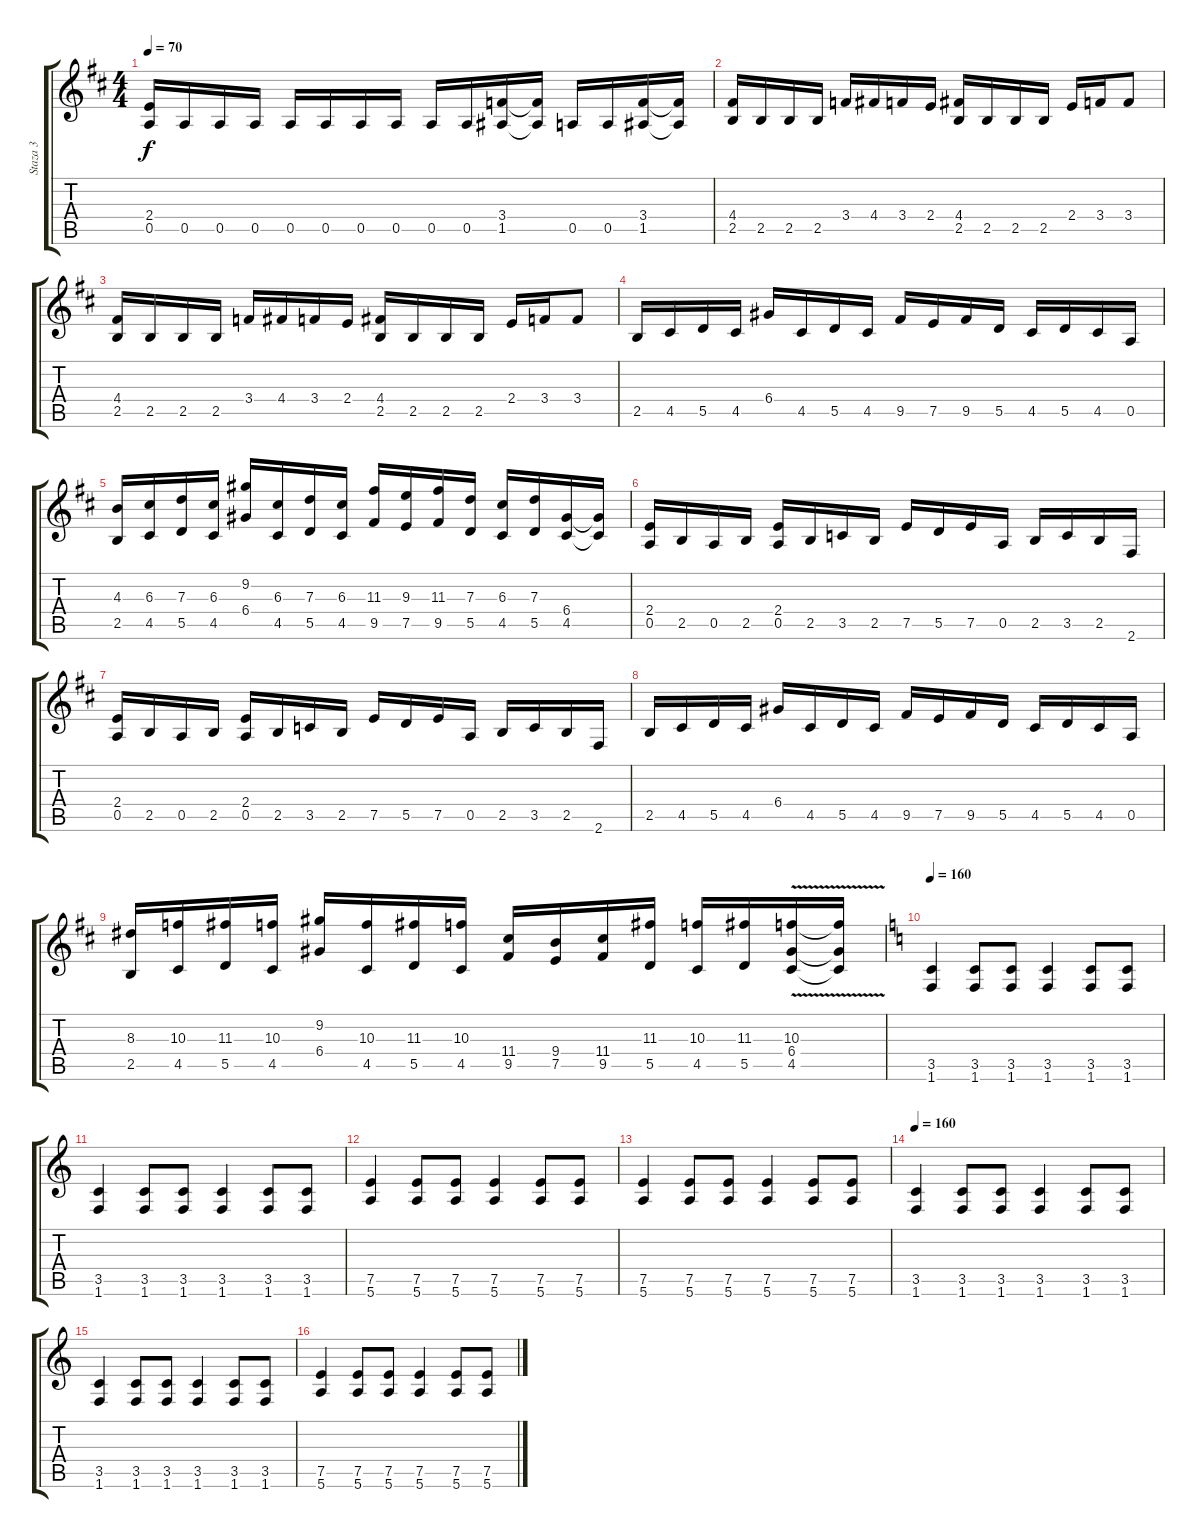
\track ("Staza 3" "Staza 3") {instrument overdrivenguitar}
\staff {score tabs}
\tuning (E4 B3 G3 D3 A2 E2) {hide}
\ts (4 4)
\tempo 70
\clef g2
\ks bminor
(2.4 0.5).16{dy f} 0.5.16 0.5.16 0.5.16 0.5.16 0.5.16 0.5.16 0.5.16 0.5.16 0.5.16 (3.4 1.5).16 (3.4{t} 1.5{t}).16 0.5.16 0.5.16 (3.4 1.5).16 (3.4{t} 1.5{t}).16 |
(4.4 2.5).16 2.5.16 2.5.16 2.5.16 3.4.16 4.4.16 3.4.16 2.4.16 (4.4 2.5).16 2.5.16 2.5.16 2.5.16 2.4.16 3.4.16 3.4.8 |
(4.4 2.5).16 2.5.16 2.5.16 2.5.16 3.4.16 4.4.16 3.4.16 2.4.16 (4.4 2.5).16 2.5.16 2.5.16 2.5.16 2.4.16 3.4.16 3.4.8 |
2.5.16 4.5.16 5.5.16 4.5.16 6.4.16 4.5.16 5.5.16 4.5.16 9.5.16 7.5.16 9.5.16 5.5.16 4.5.16 5.5.16 4.5.16 0.5.16 |
(4.3 2.5).16 (6.3 4.5).16 (7.3 5.5).16 (6.3 4.5).16 (9.2 6.4).16 (6.3 4.5).16 (7.3 5.5).16 (6.3 4.5).16 (11.3 9.5).16 (9.3 7.5).16 (11.3 9.5).16 (7.3 5.5).16 (6.3 4.5).16 (7.3 5.5).16 (6.4 4.5).16 (6.4{t} 4.5{t}).16 |
(2.4 0.5).16 2.5.16 0.5.16 2.5.16 (2.4 0.5).16 2.5.16 3.5.16 2.5.16 7.5.16 5.5.16 7.5.16 0.5.16 2.5.16 3.5.16 2.5.16 2.6.16 |
(2.4 0.5).16 2.5.16 0.5.16 2.5.16 (2.4 0.5).16 2.5.16 3.5.16 2.5.16 7.5.16 5.5.16 7.5.16 0.5.16 2.5.16 3.5.16 2.5.16 2.6.16 |
2.5.16 4.5.16 5.5.16 4.5.16 6.4.16 4.5.16 5.5.16 4.5.16 9.5.16 7.5.16 9.5.16 5.5.16 4.5.16 5.5.16 4.5.16 0.5.16 |
(8.3 2.5).16 (10.3 4.5).16 (11.3 5.5).16 (10.3 4.5).16 (9.2 6.4).16 (10.3 4.5).16 (11.3 5.5).16 (10.3 4.5).16 (11.4 9.5).16 (9.4 7.5).16 (11.4 9.5).16 (11.3 5.5).16 (10.3 4.5).16 (11.3 5.5).16 (10.3{v} 6.4 4.5).16 (10.3{t} 6.4{t} 4.5{t}).16 |
\tempo 160
\ks c
(3.5 1.6).4 (3.5 1.6).8 (3.5 1.6).8 (3.5 1.6).4 (3.5 1.6).8 (3.5 1.6).8 |
(3.5 1.6).4 (3.5 1.6).8 (3.5 1.6).8 (3.5 1.6).4 (3.5 1.6).8 (3.5 1.6).8 |
(7.5 5.6).4 (7.5 5.6).8 (7.5 5.6).8 (7.5 5.6).4 (7.5 5.6).8 (7.5 5.6).8 |
(7.5 5.6).4 (7.5 5.6).8 (7.5 5.6).8 (7.5 5.6).4 (7.5 5.6).8 (7.5 5.6).8 |
\tempo 160
(3.5 1.6).4 (3.5 1.6).8 (3.5 1.6).8 (3.5 1.6).4 (3.5 1.6).8 (3.5 1.6).8 |
(3.5 1.6).4 (3.5 1.6).8 (3.5 1.6).8 (3.5 1.6).4 (3.5 1.6).8 (3.5 1.6).8 |
(7.5 5.6).4 (7.5 5.6).8 (7.5 5.6).8 (7.5 5.6).4 (7.5 5.6).8 (7.5 5.6).8
